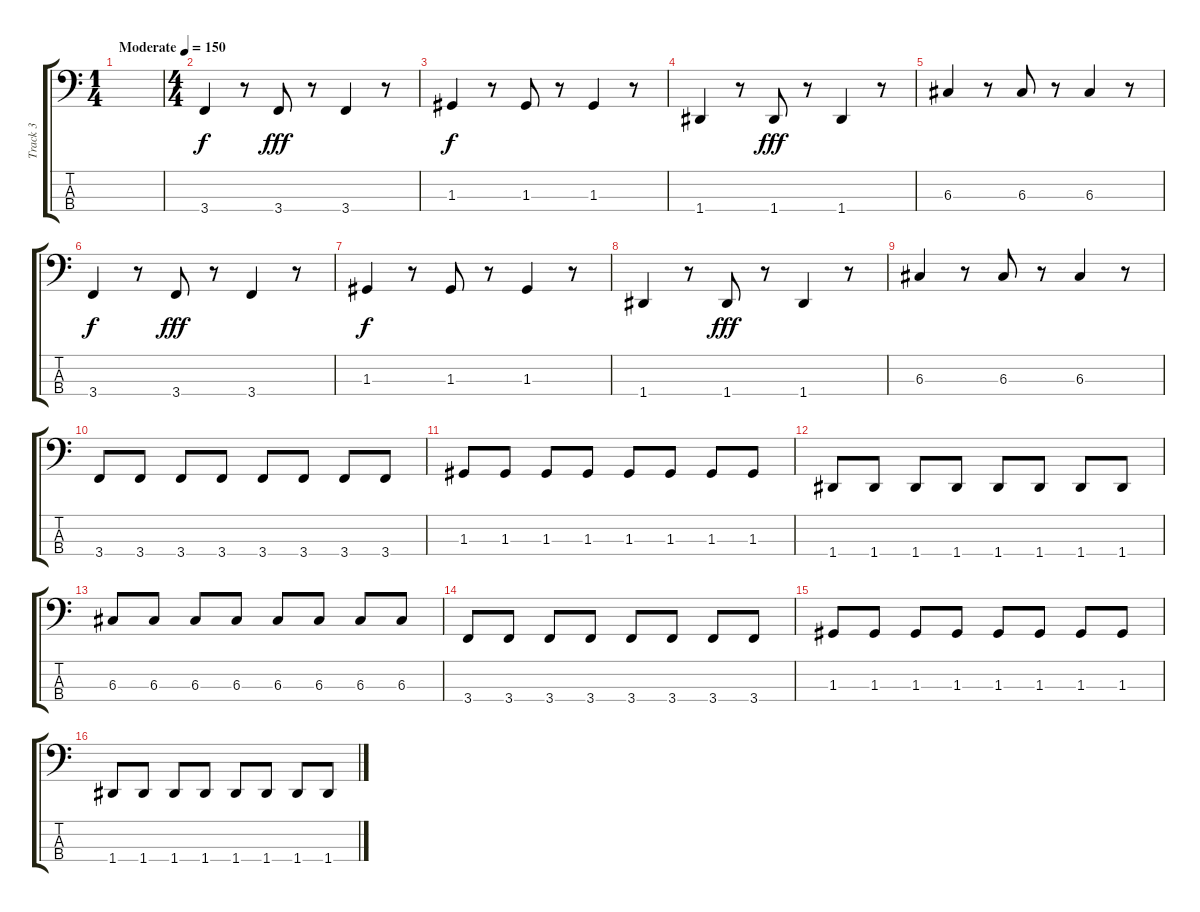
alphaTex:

\track ("Track 3" "Track 3") {instrument electricbassfinger}
\staff {score tabs}
\tuning (F2 C2 G1 D1) {hide}
\ts (1 4)
\tempo (150 "Moderate")
\clef f4
\ks c
|
\ts (4 4)
3.4.4 r.8 3.4.8{dy fff} r.8 3.4.4 r.8 |
1.3.4{dy f} r.8 1.3.8 r.8 1.3.4 r.8 |
1.4.4 r.8 1.4.8{dy fff} r.8 1.4.4 r.8 |
6.3.4 r.8 6.3.8 r.8 6.3.4 r.8 |
3.4.4{dy f} r.8 3.4.8{dy fff} r.8 3.4.4 r.8 |
1.3.4{dy f} r.8 1.3.8 r.8 1.3.4 r.8 |
1.4.4 r.8 1.4.8{dy fff} r.8 1.4.4 r.8 |
6.3.4 r.8 6.3.8 r.8 6.3.4 r.8 |
3.4.8 3.4.8 3.4.8 3.4.8 3.4.8 3.4.8 3.4.8 3.4.8 |
1.3.8 1.3.8 1.3.8 1.3.8 1.3.8 1.3.8 1.3.8 1.3.8 |
1.4.8 1.4.8 1.4.8 1.4.8 1.4.8 1.4.8 1.4.8 1.4.8 |
6.3.8 6.3.8 6.3.8 6.3.8 6.3.8 6.3.8 6.3.8 6.3.8 |
3.4.8 3.4.8 3.4.8 3.4.8 3.4.8 3.4.8 3.4.8 3.4.8 |
1.3.8 1.3.8 1.3.8 1.3.8 1.3.8 1.3.8 1.3.8 1.3.8 |
1.4.8 1.4.8 1.4.8 1.4.8 1.4.8 1.4.8 1.4.8 1.4.8
